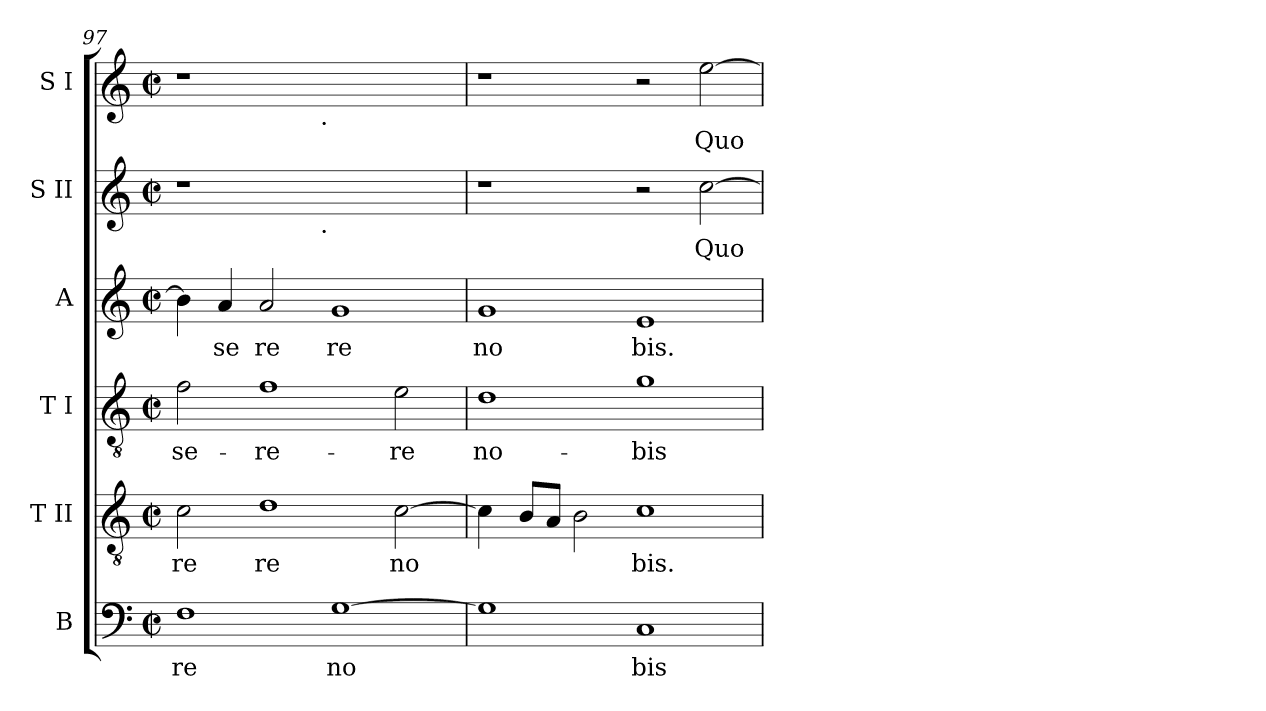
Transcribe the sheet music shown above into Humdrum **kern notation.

**kern	**text	**kern	**text	**kern	**text	**kern	**text	**kern	**text	**kern	**text
*part6	*part6	*part5	*part5	*part4	*part4	*part3	*part3	*part2	*part2	*part1	*part1
*staff6	*staff6	*staff5	*staff5	*staff4	*staff4	*staff3	*staff3	*staff2	*staff2	*staff1	*staff1
*I"B	*	*I"T II	*	*I"T I	*	*I"A	*	*I"S II	*	*I"S I	*
*I'B	*	*I'T II	*	*I'T I	*	*I'A	*	*I'S II	*	*I'S I	*
*clefF4	*	*clefGv2	*	*clefGv2	*	*clefG2	*	*clefG2	*	*clefG2	*
*k[]	*	*k[]	*	*k[]	*	*k[]	*	*k[]	*	*k[]	*
*C:	*	*C:	*	*C:	*	*C:	*	*C:	*	*C:	*
*M2/2	*	*M2/2	*	*M2/2	*	*M2/2	*	*M2/2	*	*M2/2	*
*met(c|)	*	*met(c|)	*	*met(c|)	*	*met(c|)	*	*met(c|)	*	*met(c|)	*
=97	=97	=97	=97	=97	=97	=97	=97	=97	=97	=97	=97
!	!LO:LY:b:cj	!	!LO:LY:b:cj	!	!LO:LY:b:cj	!	!LO:LY:b:cj	!	!	!	!
*	*	*	*	*	*	*	*	*^	*	*^	*
1F	-re	2c\	re	2f\	-se-	4b-\]	.	1r	2ryy	.	1r	2ryy	.
!	!	!	!	!	!	!	!LO:LY:b:cj	!	!	!	!	!	!
.	.	.	.	.	.	4a/	se	.	.	.	.	.	.
!	!	!	!LO:LY:b:cj	!	!LO:LY:b:cj	!	!LO:LY:b:cj	!	!	!	!	!	!
.	.	1d	re	1f	-re-	2a/	re	.	4...ryy	.	.	4...ryy	.
!	!	!	!	!	!	!	!	!	!	!	!	!LO:TX:b:t=.	!
!	!	!	!	!	!	!	!	!	!LO:TX:b:t=.	!	!	!	!
.	.	.	.	.	.	.	.	.	1ryy	.	.	1ryy	.
!	!LO:LY:b:cj	!	!	!	!	!	!LO:LY:b:cj	!	!	!	!	!	!
[>1G	no-	.	.	.	.	1g	re	1ryy	.	.	1ryy	.	.
!	!	!	!LO:LY:b:cj	!	!LO:LY:b:cj	!	!	!	!	!	!	!	!
.	.	[>2c\	no	2e\	-re	.	.	.	.	.	.	.	.
.	.	.	.	.	.	.	.	.	32ryy	.	.	32ryy	.
=98	=98	=98	=98	=98	=98	=98	=98	=98	=98	=98	=98	=98	=98
!	!LO:LY:b:cj	!	!LO:LY:b:cj	!	!LO:LY:b:cj	!	!LO:LY:b:cj	!	!	!	!	!	!
*	*	*	*	*	*	*	*	*v	*v	*	*	*	*
*	*	*	*	*	*	*	*	*	*	*v	*v	*
1G]	--	4c\]	.	1d	no-	1g	no	1r	.	1r	.
!	!	!	!LO:LY:b:cj	!	!	!	!	!	!	!	!
.	.	8B/L	.	.	.	.	.	.	.	.	.
!	!	!	!LO:LY:b:cj	!	!	!	!	!	!	!	!
.	.	8A/J	.	.	.	.	.	.	.	.	.
!	!	!	!LO:LY:b:cj	!	!	!	!	!	!	!	!
.	.	2B\	.	.	.	.	.	.	.	.	.
!	!LO:LY:b:cj	!	!LO:LY:b:cj	!	!LO:LY:b:cj	!	!LO:LY:b:cj	!	!	!	!
1C	-bis	1c	bis.	1g	-bis	1e	bis.	2r	.	2r	.
!	!	!	!	!	!	!	!	!	!LO:LY:b:cj	!	!LO:LY:b:cj
.	.	.	.	.	.	.	.	[>2cc\	Quo	[>2ee\	Quo
=	=	=	=	=	=	=	=	=	=	=	=
*-	*-	*-	*-	*-	*-	*-	*-	*-	*-	*-	*-
